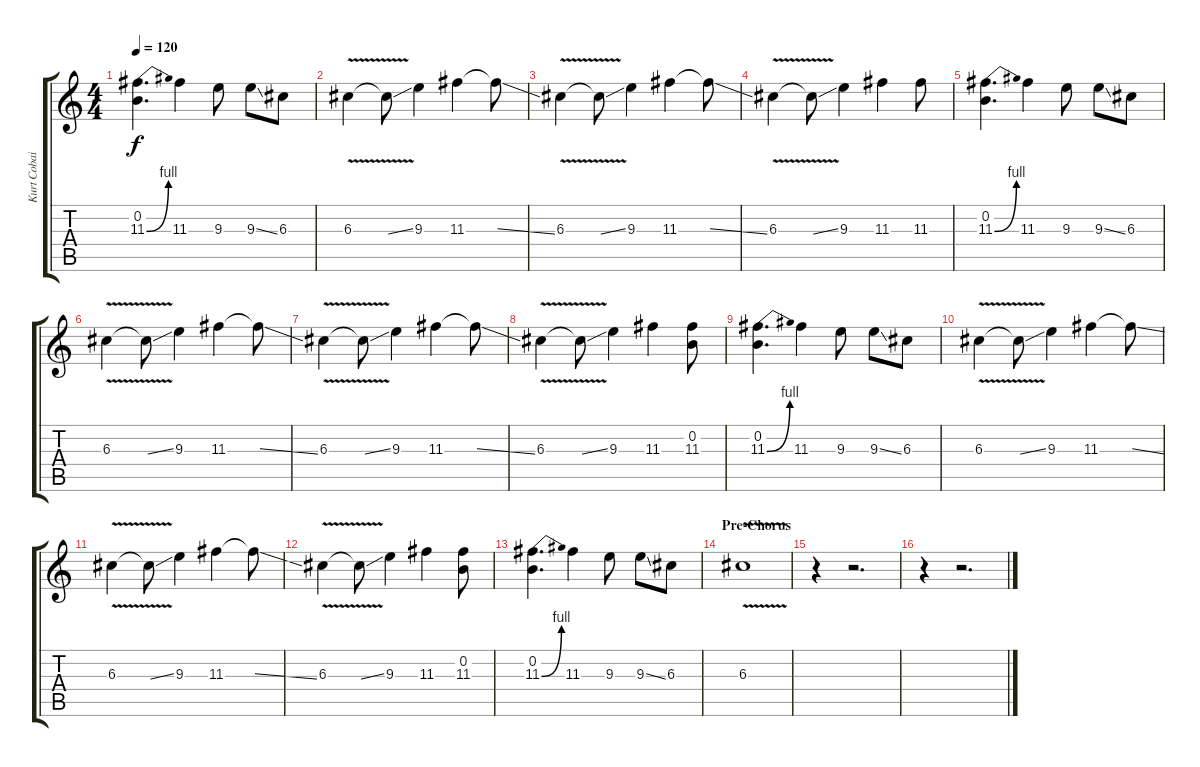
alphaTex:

\track ("Kurt Cobain (Solo)" "Kurt Cobai") {instrument distortionguitar}
\staff {score tabs}
\tuning (E4 B3 G3 D3 A2 E2) {hide}
\ts (4 4)
\tempo 120
\clef g2
\ks c
(0.2 11.3{be (bend 0 0 60 4)}).4{d dy f} 11.3.4 9.3.8 9.3{ss}.8 6.3.8 |
6.3{v}.4 6.3{v ss t}.8 9.3.4 11.3.4 11.3{ss t}.8 |
6.3{v}.4 6.3{v ss t}.8 9.3.4 11.3.4 11.3{ss t}.8 |
6.3{v}.4 6.3{v ss t}.8 9.3.4 11.3.4 11.3.8 |
(0.2 11.3{be (bend 0 0 60 4)}).4{d} 11.3.4 9.3.8 9.3{ss}.8 6.3.8 |
6.3{v}.4 6.3{v ss t}.8 9.3.4 11.3.4 11.3{ss t}.8 |
6.3{v}.4 6.3{v ss t}.8 9.3.4 11.3.4 11.3{ss t}.8 |
6.3{v}.4 6.3{v ss t}.8 9.3.4 11.3.4 (0.2 11.3).8 |
(0.2 11.3{be (bend 0 0 60 4)}).4{d} 11.3.4 9.3.8 9.3{ss}.8 6.3.8 |
6.3{v}.4 6.3{v ss t}.8 9.3.4 11.3.4 11.3{ss t}.8 |
6.3{v}.4 6.3{v ss t}.8 9.3.4 11.3.4 11.3{ss t}.8 |
6.3{v}.4 6.3{v ss t}.8 9.3.4 11.3.4 (0.2 11.3).8 |
(0.2 11.3{be (bend 0 0 60 4)}).4{d} 11.3.4 9.3.8 9.3{ss}.8 6.3.8 |
\section ("" "Pre-Chorus")
6.3{v}.1 |
r.4 r.2{d} |
r.4 r.2{d}
